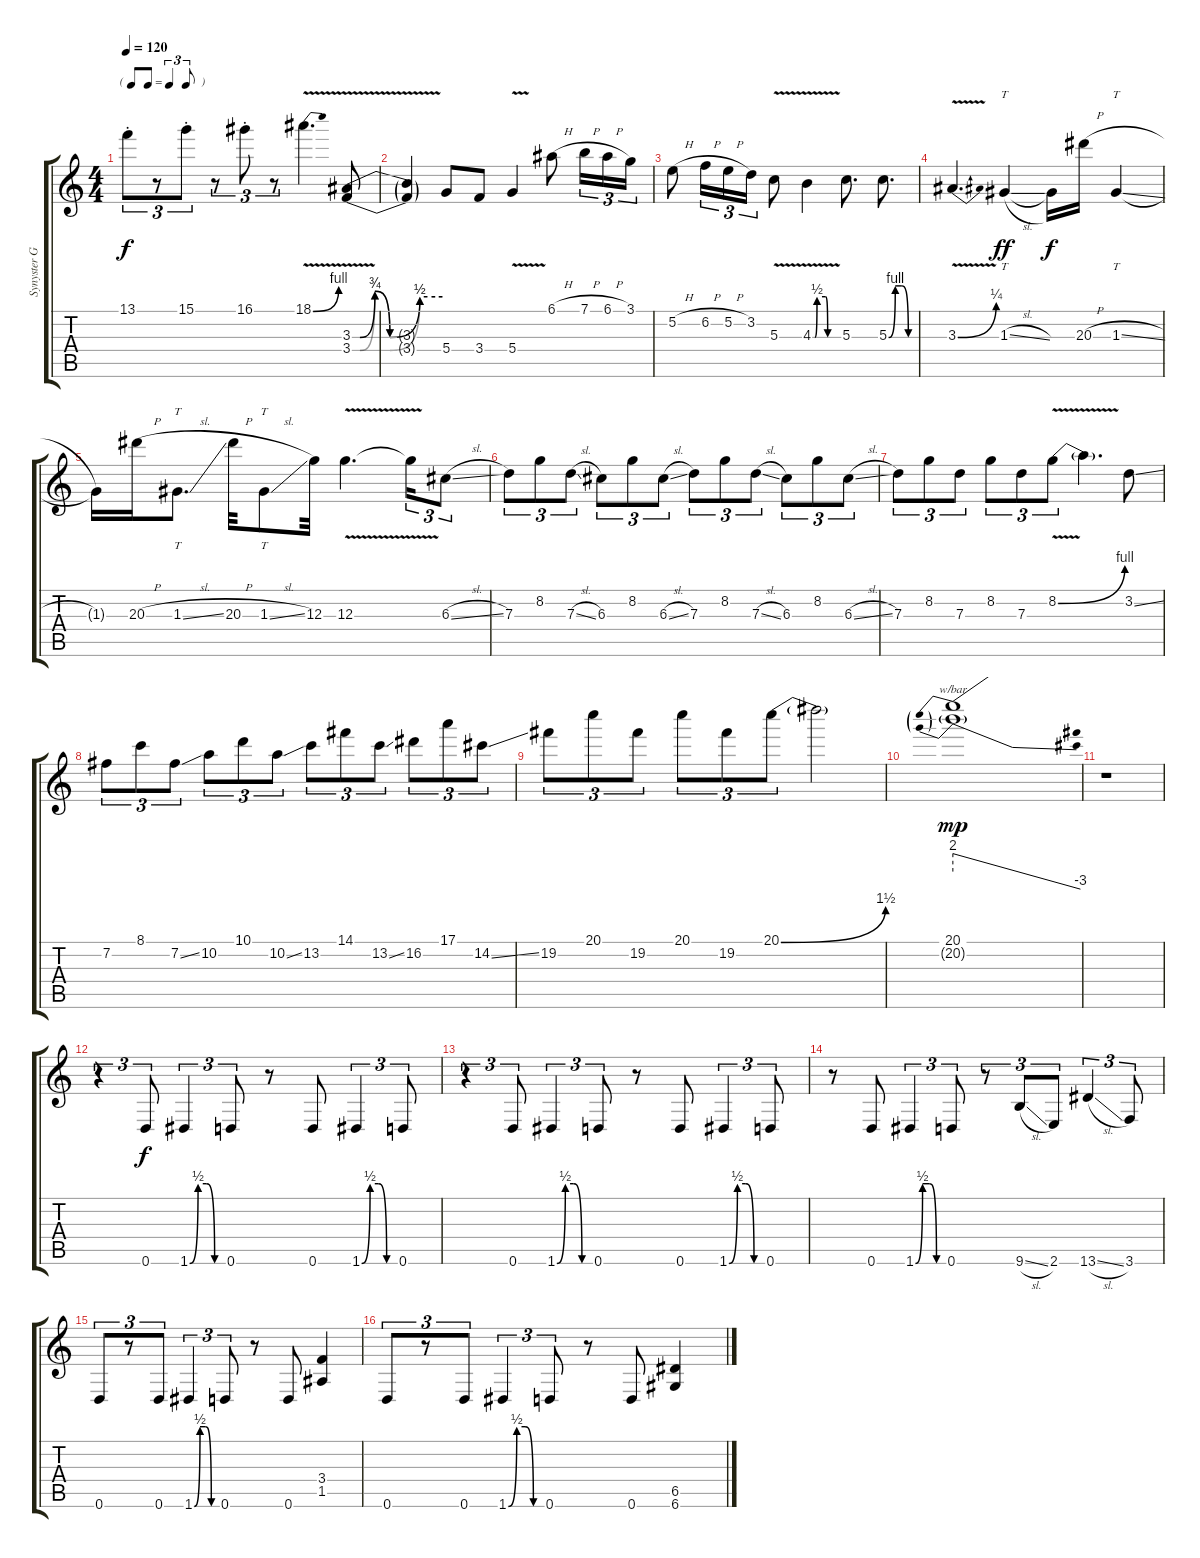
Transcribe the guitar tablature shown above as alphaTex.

\track ("Synyster Gates" "Synyster G") {instrument distortionguitar}
\staff {score tabs}
\tuning (E4 B3 G3 D3 A2 D2) {hide}
\ts (4 4)
\tf triplet8th
\tempo 120
\clef g2
\ks c
13.1{st}.8{tu (3 2) dy f} r.8{tu (3 2)} 15.1{st}.8{tu (3 2)} r.8{tu (3 2)} 16.1{st}.8{tu (3 2)} r.8{tu (3 2)} 18.1{be (bend 0 0 60 4) v}.4{d} (3.3{be (custom 0 0 5 0 15 3 25 0 45 2 50 2 60 2) v} 3.4{be (custom 0 0 5 0 15 3 25 0 45 2 50 2 60 2) v}).8 |
(3.3{t} 3.4{t}).4 5.4.8 3.4.8 5.4{v}.4 6.1{h}.8 7.1{h}.16{tu (3 2)} 6.1{h}.16{tu (3 2)} 3.1.16{tu (3 2)} |
5.2{h}.8 6.2{h}.16{tu (3 2)} 5.2{h}.16{tu (3 2)} 3.2.16{tu (3 2)} 5.3{v}.8 4.3{be (custom 0 0 5 0 10 2 30 2 35 0 45 0 60 0) v}.4 5.3.8{d} 5.3{be (custom 0 0 15 4 30 4 45 0 60 0)}.8{d} |
3.3{be (bend 0 0 60 1) v}.4{d} 1.3{sl}.4{tt dy ff} 1.3{t}.16{dy f} 20.3{h}.16 1.3{sl}.4{tt} |
1.3{t}.16 20.3{h}.16 1.3{sl}.8{tt d} 20.3{h}.32 1.3{sl}.8{tt} 12.3.32 12.3{v}.4{d} 12.3{t}.16{tu (3 2)} 6.3{sl}.8{tu (3 2)} |
7.3.8{tu (3 2)} 8.2.8{tu (3 2)} 7.3{sl}.8{tu (3 2)} 6.3.8{tu (3 2)} 8.2.8{tu (3 2)} 6.3{sl}.8{tu (3 2)} 7.3.8{tu (3 2)} 8.2.8{tu (3 2)} 7.3{sl}.8{tu (3 2)} 6.3.8{tu (3 2)} 8.2.8{tu (3 2)} 6.3{sl}.8{tu (3 2)} |
7.3.8{tu (3 2)} 8.2.8{tu (3 2)} 7.3.8{tu (3 2)} 8.2.8{tu (3 2)} 7.3.8{tu (3 2)} 8.2{be (bend 0 0 60 4) v}.8{tu (3 2)} 8.2{t}.4{d} 3.2{ss}.8 |
7.2.8{tu (3 2)} 8.1.8{tu (3 2)} 7.2{ss}.8{tu (3 2)} 10.2.8{tu (3 2)} 10.1.8{tu (3 2)} 10.2{ss}.8{tu (3 2)} 13.2.8{tu (3 2)} 14.1.8{tu (3 2)} 13.2{ss}.8{tu (3 2)} 16.2.8{tu (3 2)} 17.1.8{tu (3 2)} 14.2{ss}.8{tu (3 2)} |
19.2.8{tu (3 2)} 20.1.8{tu (3 2)} 19.2.8{tu (3 2)} 20.1.8{tu (3 2)} 19.2.8{tu (3 2)} 20.1{be (bend 0 0 60 6)}.8{tu (3 2)} 20.1{t}.2 |
(20.1 20.2{g}).1{tbe (predivedive default 0 8 60 -12) dy mp} |
r.1 |
r.4{tu (3 2)} 0.6.8{tu (3 2) dy f} 1.6{be (custom 0 0 15 2 30 2 45 0 60 0)}.4{tu (3 2)} 0.6.8{tu (3 2)} r.8 0.6.8 1.6{be (custom 0 0 15 2 30 2 45 0 60 0)}.4{tu (3 2)} 0.6.8{tu (3 2)} |
r.4{tu (3 2)} 0.6.8{tu (3 2)} 1.6{be (custom 0 0 15 2 30 2 45 0 60 0)}.4{tu (3 2)} 0.6.8{tu (3 2)} r.8 0.6.8 1.6{be (custom 0 0 15 2 30 2 45 0 60 0)}.4{tu (3 2)} 0.6.8{tu (3 2)} |
r.8 0.6.8 1.6{be (custom 0 0 15 2 30 2 45 0 60 0)}.4{tu (3 2)} 0.6.8{tu (3 2)} r.8{tu (3 2)} 9.6{sl}.8{tu (3 2)} 2.6.8{tu (3 2)} 13.6{sl}.4{tu (3 2)} 3.6.8{tu (3 2)} |
0.6.8{tu (3 2)} r.8{tu (3 2)} 0.6.8{tu (3 2)} 1.6{be (custom 0 0 15 2 30 2 45 0 60 0)}.4{tu (3 2)} 0.6.8{tu (3 2)} r.8 0.6.8 (3.4 1.5).4 |
0.6.8{tu (3 2)} r.8{tu (3 2)} 0.6.8{tu (3 2)} 1.6{be (custom 0 0 15 2 30 2 45 0 60 0)}.4{tu (3 2)} 0.6.8{tu (3 2)} r.8 0.6.8 (6.5 6.6).4
